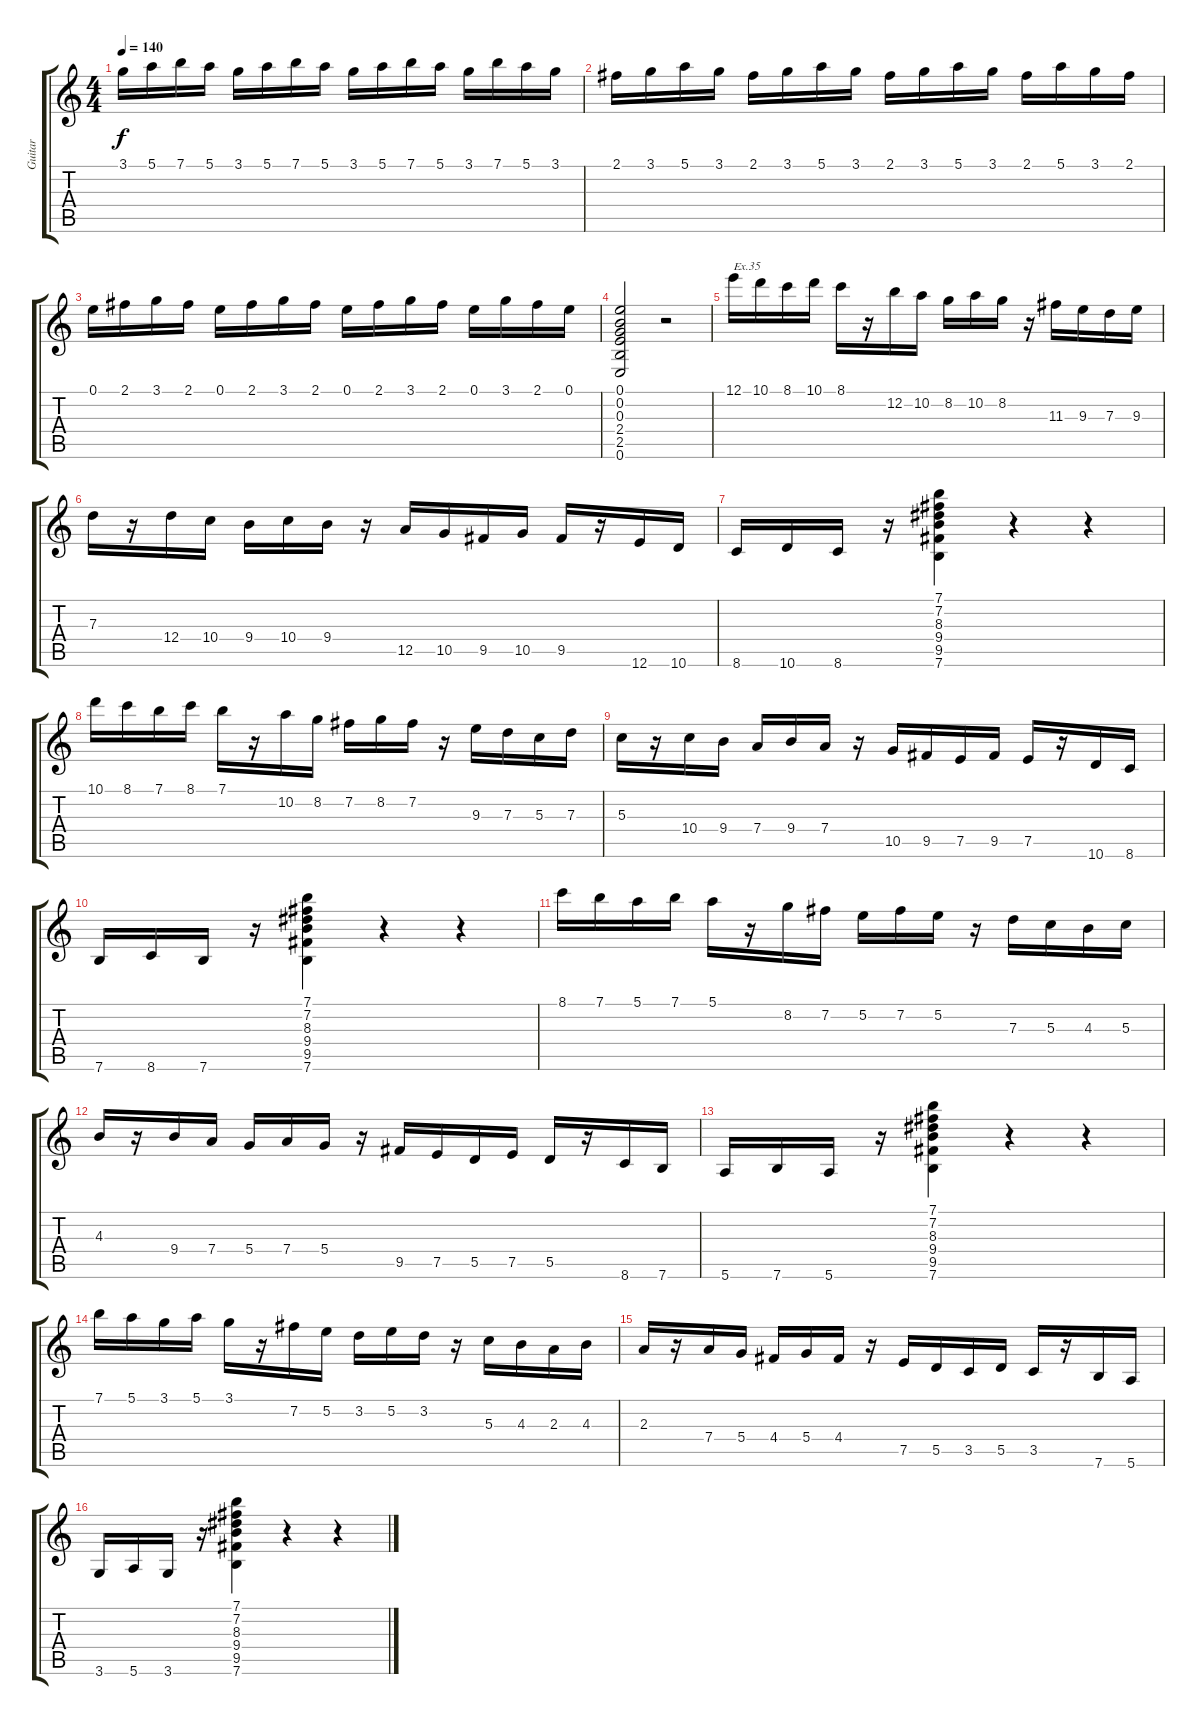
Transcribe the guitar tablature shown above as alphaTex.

\track ("Guitar" "Guitar") {instrument distortionguitar}
\staff {score tabs}
\tuning (E4 B3 G3 D3 A2 E2) {hide}
\ts (4 4)
\tempo 140
\clef g2
\ks c
3.1.16{dy f} 5.1.16 7.1.16 5.1.16 3.1.16 5.1.16 7.1.16 5.1.16 3.1.16 5.1.16 7.1.16 5.1.16 3.1.16 7.1.16 5.1.16 3.1.16 |
2.1.16 3.1.16 5.1.16 3.1.16 2.1.16 3.1.16 5.1.16 3.1.16 2.1.16 3.1.16 5.1.16 3.1.16 2.1.16 5.1.16 3.1.16 2.1.16 |
0.1.16 2.1.16 3.1.16 2.1.16 0.1.16 2.1.16 3.1.16 2.1.16 0.1.16 2.1.16 3.1.16 2.1.16 0.1.16 3.1.16 2.1.16 0.1.16 |
(0.1 0.2 0.3 2.4 2.5 0.6).2 r.2 |
12.1.16{txt "Ex.35"} 10.1.16 8.1.16 10.1.16 8.1.16 r.16 12.2.16 10.2.16 8.2.16 10.2.16 8.2.16 r.16 11.3.16 9.3.16 7.3.16 9.3.16 |
7.3.16 r.16 12.4.16 10.4.16 9.4.16 10.4.16 9.4.16 r.16 12.5.16 10.5.16 9.5.16 10.5.16 9.5.16 r.16 12.6.16 10.6.16 |
8.6.16 10.6.16 8.6.16 r.16 (7.1 7.2 8.3 9.4 9.5 7.6).4 r.4 r.4 |
10.1.16 8.1.16 7.1.16 8.1.16 7.1.16 r.16 10.2.16 8.2.16 7.2.16 8.2.16 7.2.16 r.16 9.3.16 7.3.16 5.3.16 7.3.16 |
5.3.16 r.16 10.4.16 9.4.16 7.4.16 9.4.16 7.4.16 r.16 10.5.16 9.5.16 7.5.16 9.5.16 7.5.16 r.16 10.6.16 8.6.16 |
7.6.16 8.6.16 7.6.16 r.16 (7.1 7.2 8.3 9.4 9.5 7.6).4 r.4 r.4 |
8.1.16 7.1.16 5.1.16 7.1.16 5.1.16 r.16 8.2.16 7.2.16 5.2.16 7.2.16 5.2.16 r.16 7.3.16 5.3.16 4.3.16 5.3.16 |
4.3.16 r.16 9.4.16 7.4.16 5.4.16 7.4.16 5.4.16 r.16 9.5.16 7.5.16 5.5.16 7.5.16 5.5.16 r.16 8.6.16 7.6.16 |
5.6.16 7.6.16 5.6.16 r.16 (7.1 7.2 8.3 9.4 9.5 7.6).4 r.4 r.4 |
7.1.16 5.1.16 3.1.16 5.1.16 3.1.16 r.16 7.2.16 5.2.16 3.2.16 5.2.16 3.2.16 r.16 5.3.16 4.3.16 2.3.16 4.3.16 |
2.3.16 r.16 7.4.16 5.4.16 4.4.16 5.4.16 4.4.16 r.16 7.5.16 5.5.16 3.5.16 5.5.16 3.5.16 r.16 7.6.16 5.6.16 |
3.6.16 5.6.16 3.6.16 r.16 (7.1 7.2 8.3 9.4 9.5 7.6).4 r.4 r.4
